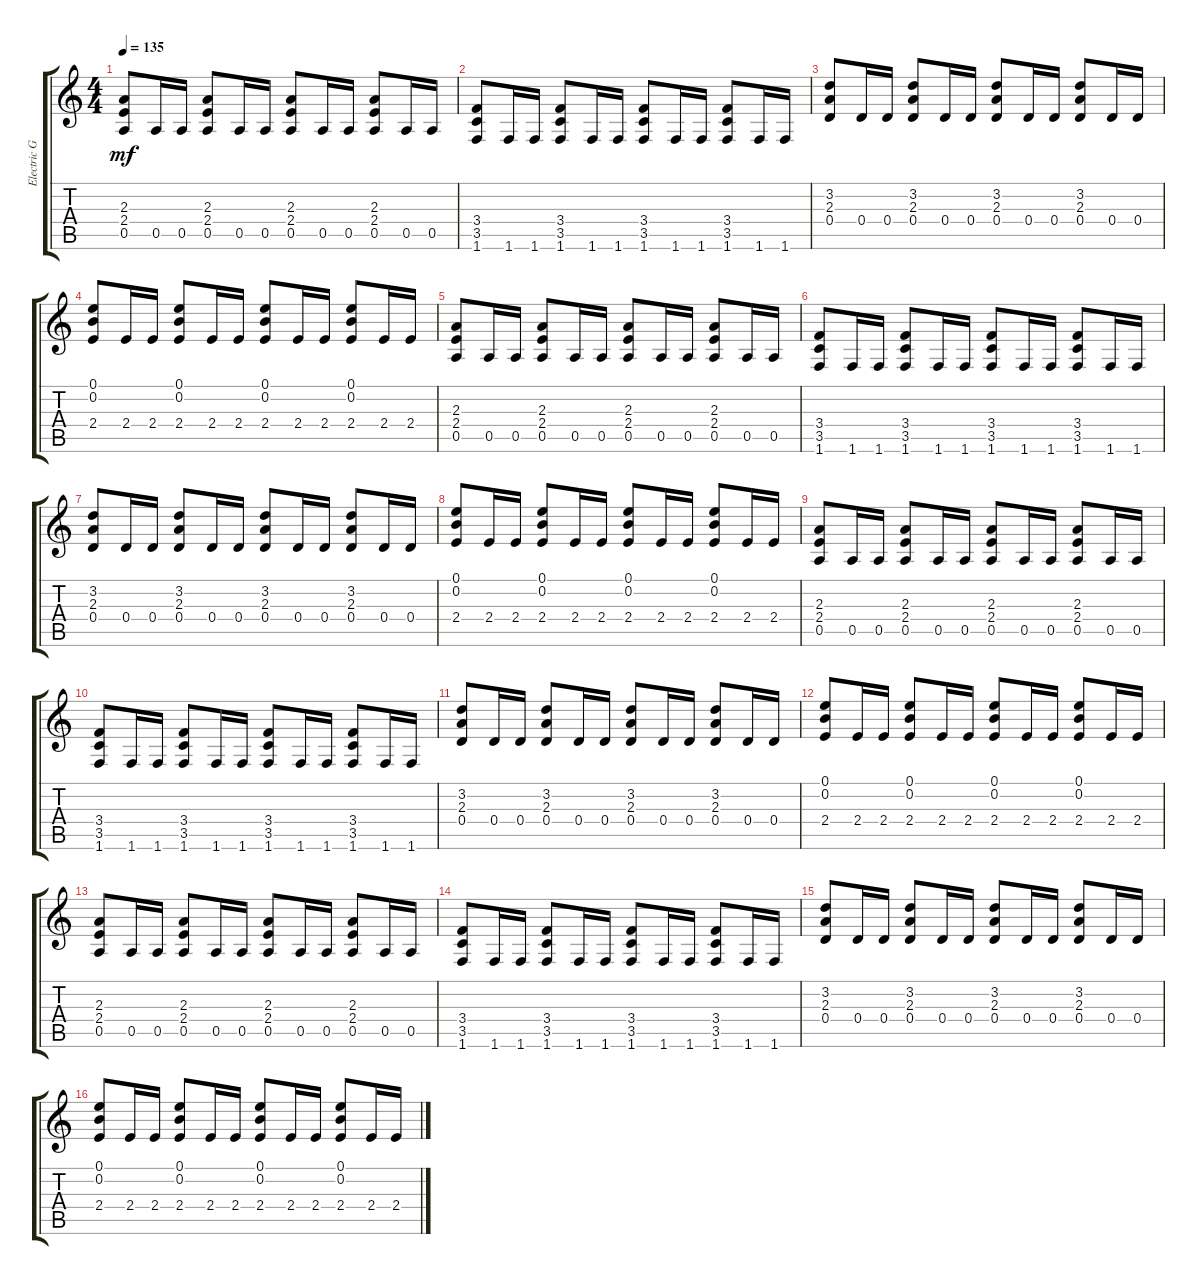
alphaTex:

\track ("Electric Guitar" "Electric G") {instrument distortionguitar}
\staff {score tabs}
\tuning (E4 B3 G3 D3 A2 E2) {hide}
\ts (4 4)
\tempo 135
\clef g2
\ks c
(2.3 2.4 0.5).8{dy mf} 0.5.16 0.5.16 (2.3 2.4 0.5).8 0.5.16 0.5.16 (2.3 2.4 0.5).8 0.5.16 0.5.16 (2.3 2.4 0.5).8 0.5.16 0.5.16 |
(3.4 3.5 1.6).8 1.6.16 1.6.16 (3.4 3.5 1.6).8 1.6.16 1.6.16 (3.4 3.5 1.6).8 1.6.16 1.6.16 (3.4 3.5 1.6).8 1.6.16 1.6.16 |
(3.2 2.3 0.4).8 0.4.16 0.4.16 (3.2 2.3 0.4).8 0.4.16 0.4.16 (3.2 2.3 0.4).8 0.4.16 0.4.16 (3.2 2.3 0.4).8 0.4.16 0.4.16 |
(0.1 0.2 2.4).8 2.4.16 2.4.16 (0.1 0.2 2.4).8 2.4.16 2.4.16 (0.1 0.2 2.4).8 2.4.16 2.4.16 (0.1 0.2 2.4).8 2.4.16 2.4.16 |
(2.3 2.4 0.5).8 0.5.16 0.5.16 (2.3 2.4 0.5).8 0.5.16 0.5.16 (2.3 2.4 0.5).8 0.5.16 0.5.16 (2.3 2.4 0.5).8 0.5.16 0.5.16 |
(3.4 3.5 1.6).8 1.6.16 1.6.16 (3.4 3.5 1.6).8 1.6.16 1.6.16 (3.4 3.5 1.6).8 1.6.16 1.6.16 (3.4 3.5 1.6).8 1.6.16 1.6.16 |
(3.2 2.3 0.4).8 0.4.16 0.4.16 (3.2 2.3 0.4).8 0.4.16 0.4.16 (3.2 2.3 0.4).8 0.4.16 0.4.16 (3.2 2.3 0.4).8 0.4.16 0.4.16 |
(0.1 0.2 2.4).8 2.4.16 2.4.16 (0.1 0.2 2.4).8 2.4.16 2.4.16 (0.1 0.2 2.4).8 2.4.16 2.4.16 (0.1 0.2 2.4).8 2.4.16 2.4.16 |
(2.3 2.4 0.5).8 0.5.16 0.5.16 (2.3 2.4 0.5).8 0.5.16 0.5.16 (2.3 2.4 0.5).8 0.5.16 0.5.16 (2.3 2.4 0.5).8 0.5.16 0.5.16 |
(3.4 3.5 1.6).8 1.6.16 1.6.16 (3.4 3.5 1.6).8 1.6.16 1.6.16 (3.4 3.5 1.6).8 1.6.16 1.6.16 (3.4 3.5 1.6).8 1.6.16 1.6.16 |
(3.2 2.3 0.4).8 0.4.16 0.4.16 (3.2 2.3 0.4).8 0.4.16 0.4.16 (3.2 2.3 0.4).8 0.4.16 0.4.16 (3.2 2.3 0.4).8 0.4.16 0.4.16 |
(0.1 0.2 2.4).8 2.4.16 2.4.16 (0.1 0.2 2.4).8 2.4.16 2.4.16 (0.1 0.2 2.4).8 2.4.16 2.4.16 (0.1 0.2 2.4).8 2.4.16 2.4.16 |
(2.3 2.4 0.5).8 0.5.16 0.5.16 (2.3 2.4 0.5).8 0.5.16 0.5.16 (2.3 2.4 0.5).8 0.5.16 0.5.16 (2.3 2.4 0.5).8 0.5.16 0.5.16 |
(3.4 3.5 1.6).8 1.6.16 1.6.16 (3.4 3.5 1.6).8 1.6.16 1.6.16 (3.4 3.5 1.6).8 1.6.16 1.6.16 (3.4 3.5 1.6).8 1.6.16 1.6.16 |
(3.2 2.3 0.4).8 0.4.16 0.4.16 (3.2 2.3 0.4).8 0.4.16 0.4.16 (3.2 2.3 0.4).8 0.4.16 0.4.16 (3.2 2.3 0.4).8 0.4.16 0.4.16 |
(0.1 0.2 2.4).8 2.4.16 2.4.16 (0.1 0.2 2.4).8 2.4.16 2.4.16 (0.1 0.2 2.4).8 2.4.16 2.4.16 (0.1 0.2 2.4).8 2.4.16 2.4.16
